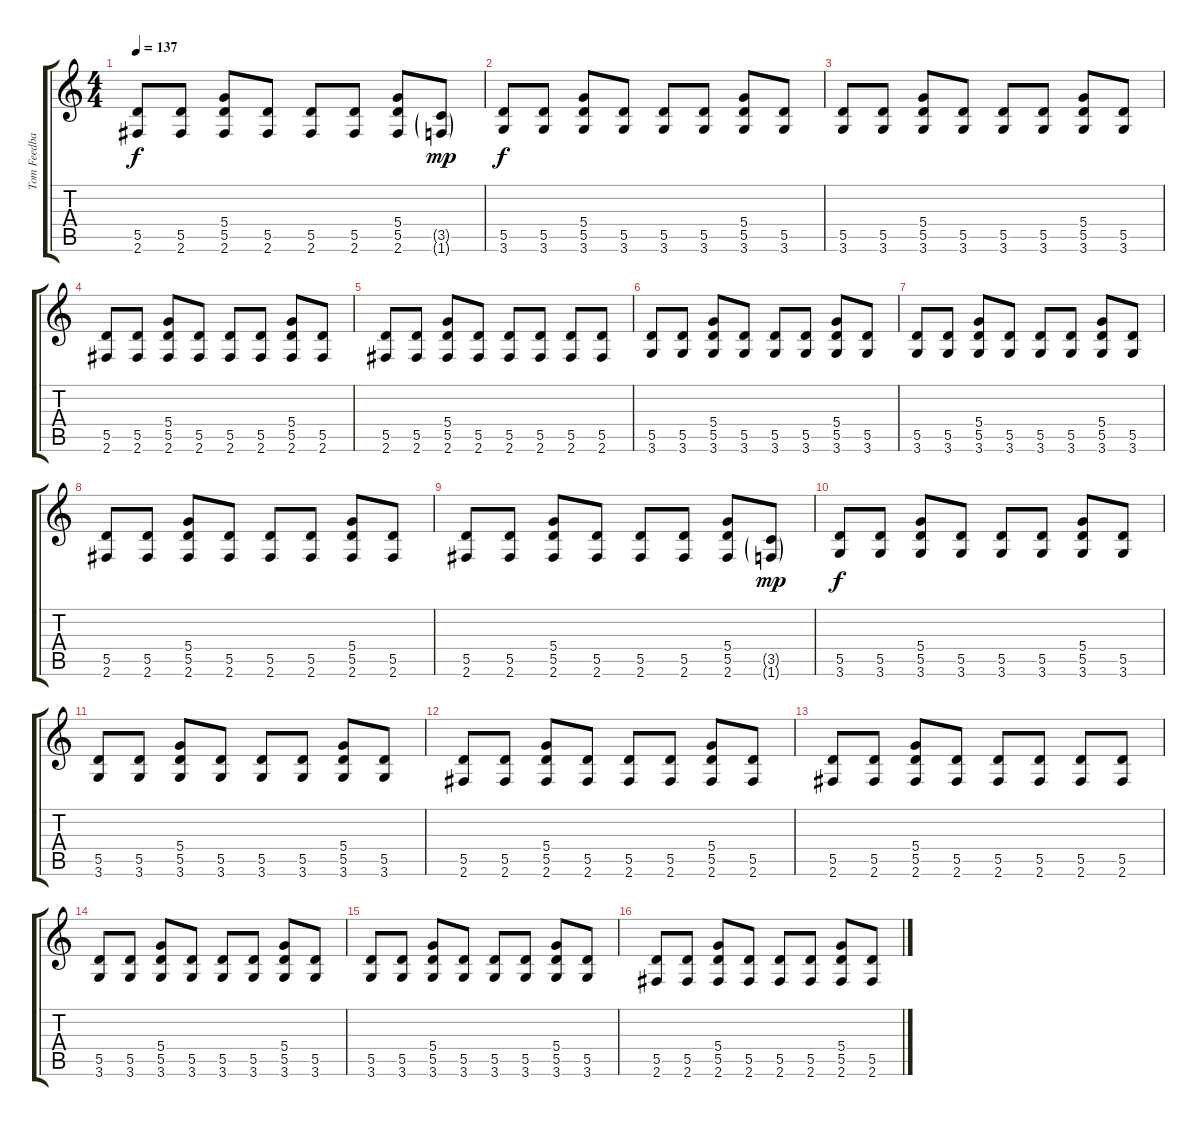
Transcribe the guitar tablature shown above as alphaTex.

\track ("Tom Feedback" "Tom Feedba") {instrument distortionguitar}
\staff {score tabs}
\tuning (E4 B3 G3 D3 A2 E2) {hide}
\ts (4 4)
\tempo 137
\clef g2
\ks c
(5.5 2.6).8{dy f} (5.5 2.6).8 (5.4 5.5 2.6).8 (5.5 2.6).8 (5.5 2.6).8 (5.5 2.6).8 (5.4 5.5 2.6).8 (3.5{g} 1.6{g}).8{dy mp} |
(5.5 3.6).8{dy f instrument distortionguitar} (5.5 3.6).8 (5.4 5.5 3.6).8 (5.5 3.6).8 (5.5 3.6).8 (5.5 3.6).8 (5.4 5.5 3.6).8 (5.5 3.6).8 |
(5.5 3.6).8 (5.5 3.6).8 (5.4 5.5 3.6).8 (5.5 3.6).8 (5.5 3.6).8 (5.5 3.6).8 (5.4 5.5 3.6).8 (5.5 3.6).8 |
(5.5 2.6).8 (5.5 2.6).8 (5.4 5.5 2.6).8 (5.5 2.6).8 (5.5 2.6).8 (5.5 2.6).8 (5.4 5.5 2.6).8 (5.5 2.6).8 |
(5.5 2.6).8 (5.5 2.6).8 (5.4 5.5 2.6).8 (5.5 2.6).8 (5.5 2.6).8 (5.5 2.6).8 (5.5 2.6).8 (5.5 2.6).8 |
(5.5 3.6).8{instrument distortionguitar} (5.5 3.6).8 (5.4 5.5 3.6).8 (5.5 3.6).8 (5.5 3.6).8 (5.5 3.6).8 (5.4 5.5 3.6).8 (5.5 3.6).8 |
(5.5 3.6).8 (5.5 3.6).8 (5.4 5.5 3.6).8 (5.5 3.6).8 (5.5 3.6).8 (5.5 3.6).8 (5.4 5.5 3.6).8 (5.5 3.6).8 |
(5.5 2.6).8 (5.5 2.6).8 (5.4 5.5 2.6).8 (5.5 2.6).8 (5.5 2.6).8 (5.5 2.6).8 (5.4 5.5 2.6).8 (5.5 2.6).8 |
(5.5 2.6).8 (5.5 2.6).8 (5.4 5.5 2.6).8 (5.5 2.6).8 (5.5 2.6).8 (5.5 2.6).8 (5.4 5.5 2.6).8 (3.5{g} 1.6{g}).8{dy mp} |
(5.5 3.6).8{dy f instrument distortionguitar} (5.5 3.6).8 (5.4 5.5 3.6).8 (5.5 3.6).8 (5.5 3.6).8 (5.5 3.6).8 (5.4 5.5 3.6).8 (5.5 3.6).8 |
(5.5 3.6).8 (5.5 3.6).8 (5.4 5.5 3.6).8 (5.5 3.6).8 (5.5 3.6).8 (5.5 3.6).8 (5.4 5.5 3.6).8 (5.5 3.6).8 |
(5.5 2.6).8 (5.5 2.6).8 (5.4 5.5 2.6).8 (5.5 2.6).8 (5.5 2.6).8 (5.5 2.6).8 (5.4 5.5 2.6).8 (5.5 2.6).8 |
(5.5 2.6).8 (5.5 2.6).8 (5.4 5.5 2.6).8 (5.5 2.6).8 (5.5 2.6).8 (5.5 2.6).8 (5.5 2.6).8 (5.5 2.6).8 |
(5.5 3.6).8{instrument distortionguitar} (5.5 3.6).8 (5.4 5.5 3.6).8 (5.5 3.6).8 (5.5 3.6).8 (5.5 3.6).8 (5.4 5.5 3.6).8 (5.5 3.6).8 |
(5.5 3.6).8 (5.5 3.6).8 (5.4 5.5 3.6).8 (5.5 3.6).8 (5.5 3.6).8 (5.5 3.6).8 (5.4 5.5 3.6).8 (5.5 3.6).8 |
(5.5 2.6).8 (5.5 2.6).8 (5.4 5.5 2.6).8 (5.5 2.6).8 (5.5 2.6).8 (5.5 2.6).8 (5.4 5.5 2.6).8 (5.5 2.6).8
